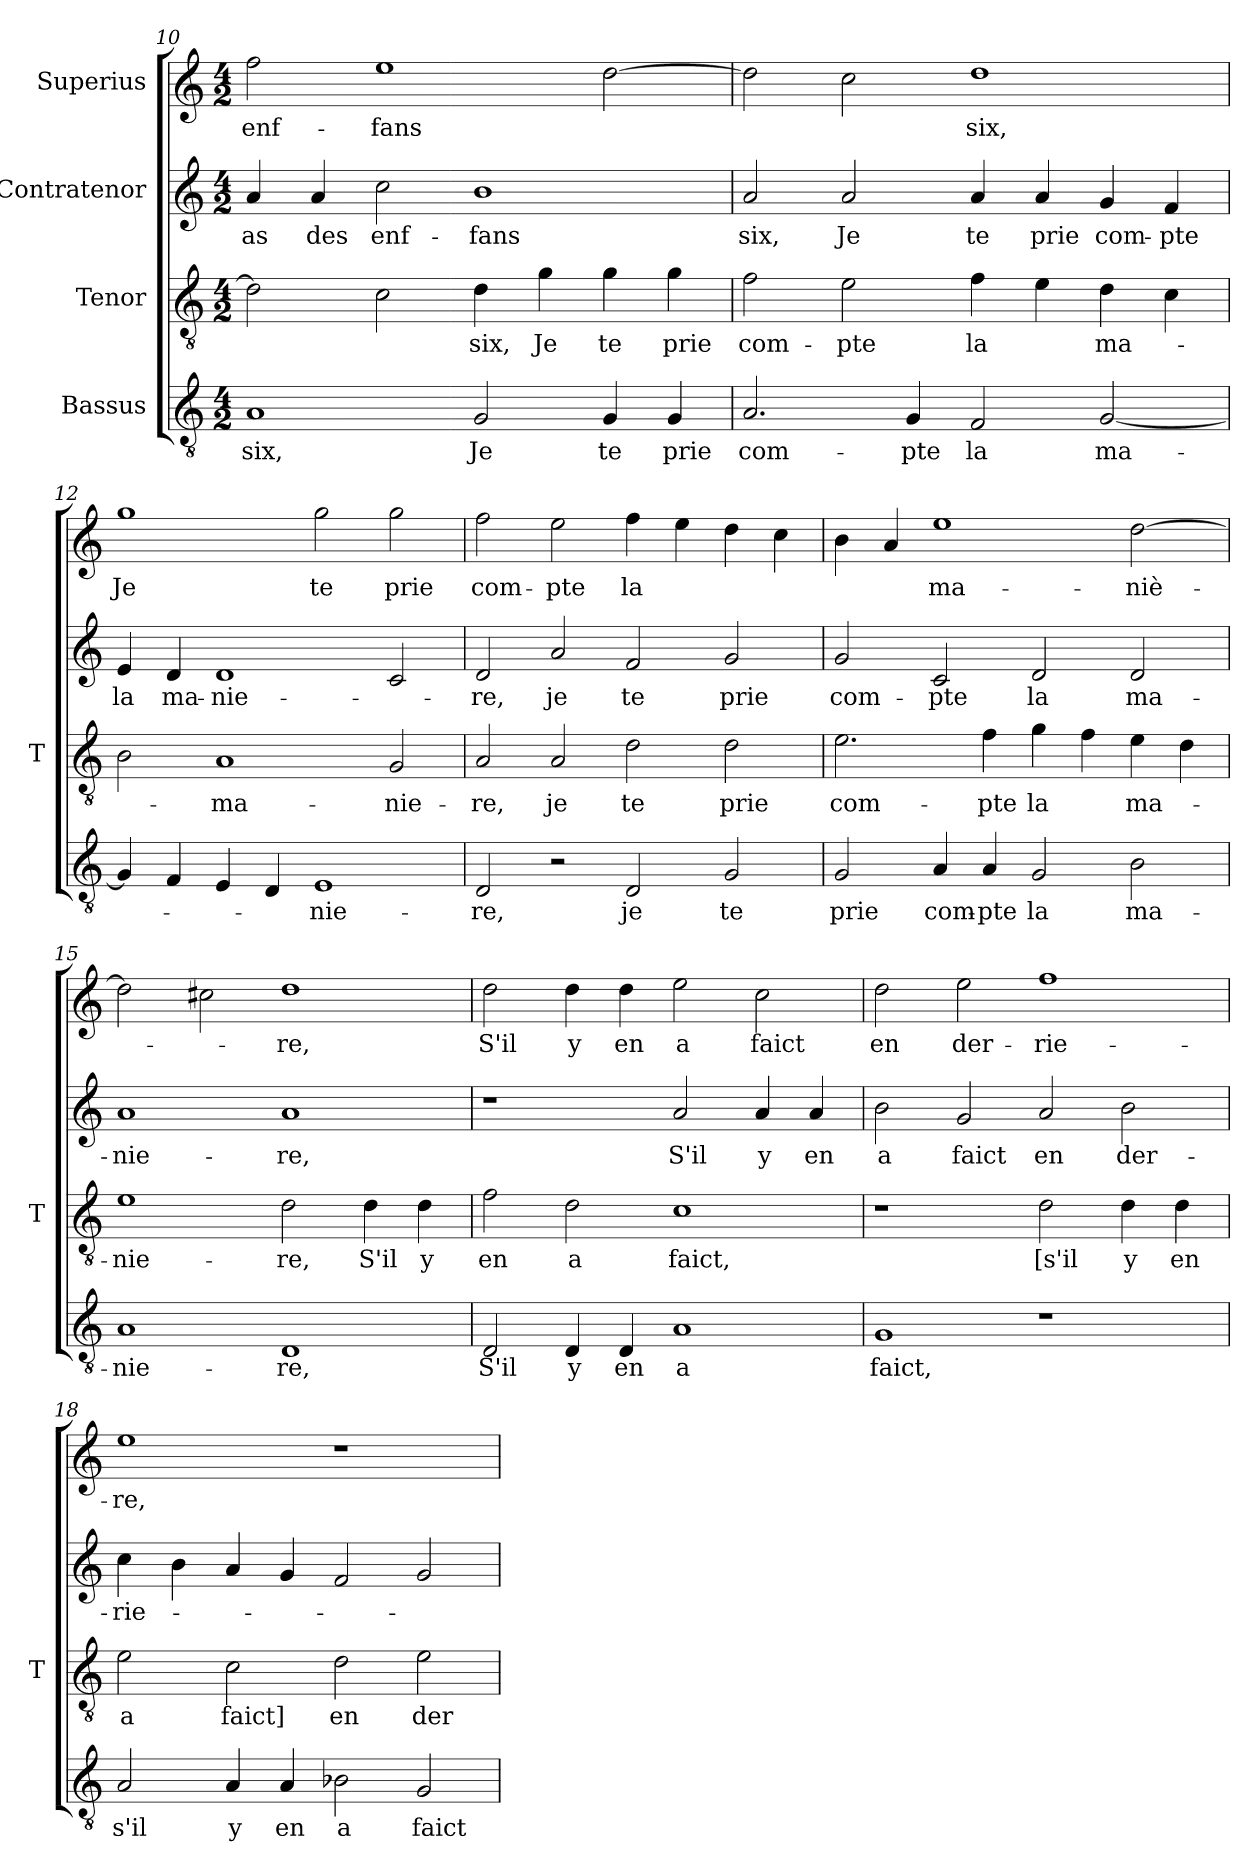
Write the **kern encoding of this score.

**kern	**text	**kern	**text	**kern	**text	**kern	**text
*part4	*part4	*part3	*part3	*part2	*part2	*part1	*part1
*staff4	*staff4	*staff3	*staff3	*staff2	*staff2	*staff1	*staff1
*I"Bassus	*	*I"Tenor	*	*I"Contratenor	*	*I"Superius	*
*	*	*I'T	*	*	*	*	*
*clefGv2	*	*clefGv2	*	*clefG2	*	*clefG2	*
*k[]	*	*k[]	*	*k[]	*	*k[]	*
*M4/2	*	*M4/2	*	*M4/2	*	*M4/2	*
=10	=10	=10	=10	=10	=10	=10	=10
1A	-six,	2d]	.	4a	-as	2ff	enf-
.	.	.	.	4a	-des	.	.
.	.	2c	.	2cc	enf-	1ee	-fans
2G	-Je	4d	-six,	1b	-fans	.	.
.	.	4g	-Je	.	.	.	.
4G	-te	4g	-te	.	.	[2dd	.
4G	-prie	4g	-prie	.	.	.	.
=11	=11	=11	=11	=11	=11	=11	=11
2.A	com-	2f	com-	2a	-six,	2dd]	.
.	.	2e	-pte	2a	-Je	2cc	.
4G	-pte	.	.	.	.	.	.
2F	-la	4f	-la	4a	-te	1dd	-six,
.	.	4e	.	4a	-prie	.	.
[2G	ma-	4d	ma-	4g	com-	.	.
.	.	4c	.	4f	-pte	.	.
=12	=12	=12	=12	=12	=12	=12	=12
4G]	.	2B	.	4e	-la	1gg	-Je
4F	.	.	.	4d	ma-	.	.
4E	.	1A	ma-	1d	nie-	.	.
4D	.	.	.	.	.	.	.
1E	nie-	.	.	.	.	2gg	-te
.	.	2G	nie-	2c	.	2gg	-prie
=13	=13	=13	=13	=13	=13	=13	=13
2D	-re,	2A	-re,	2d	-re,	2ff	com-
2r	.	2A	-je	2a	-je	2ee	-pte
2D	-je	2d	-te	2f	-te	4ff	-la
.	.	.	.	.	.	4ee	.
2G	-te	2d	-prie	2g	-prie	4dd	.
.	.	.	.	.	.	4cc	.
=14	=14	=14	=14	=14	=14	=14	=14
2G	-prie	2.e	com-	2g	com-	4b	.
.	.	.	.	.	.	4a	.
4A	com-	.	.	2c	-pte	1ee	ma-
4A	-pte	4f	-pte	.	.	.	.
2G	-la	4g	-la	2d	-la	.	.
.	.	4f	.	.	.	.	.
2B	ma-	4e	ma-	2d	ma-	[2dd	niè-
.	.	4d	.	.	.	.	.
=15	=15	=15	=15	=15	=15	=15	=15
1A	nie-	1e	nie-	1a	nie-	2dd]	.
.	.	.	.	.	.	2cc#X	.
1D	-re,	2d	-re,	1a	-re,	1dd	-re,
.	.	4d	-S'il	.	.	.	.
.	.	4d	-y	.	.	.	.
=16	=16	=16	=16	=16	=16	=16	=16
2D	-S'il	2f	-en	1r	.	2dd	-S'il
4D	-y	2d	-a	.	.	4dd	-y
4D	-en	.	.	.	.	4dd	-en
1A	-a	1c	-faict,	2a	-S'il	2ee	-a
.	.	.	.	4a	-y	2cc	-faict
.	.	.	.	4a	-en	.	.
=17	=17	=17	=17	=17	=17	=17	=17
1G	-faict,	1r	.	2b	-a	2dd	-en
.	.	.	.	2g	-faict	2ee	der-
1r	.	2d	-[s'il	2a	-en	1ff	rie-
.	.	4d	-y	2b	der-	.	.
.	.	4d	-en	.	.	.	.
=18	=18	=18	=18	=18	=18	=18	=18
2A	-s'il	2e	-a	4cc	rie-	1ee	-re,
.	.	.	.	4b	.	.	.
4A	-y	2c	-faict]	4a	.	.	.
4A	-en	.	.	4g	.	.	.
2B-X	-a	2d	-en	2f	.	1r	.
2G	-faict	2e	der-	2g	.	.	.
=	=	=	=	=	=	=	=
*-	*-	*-	*-	*-	*-	*-	*-
